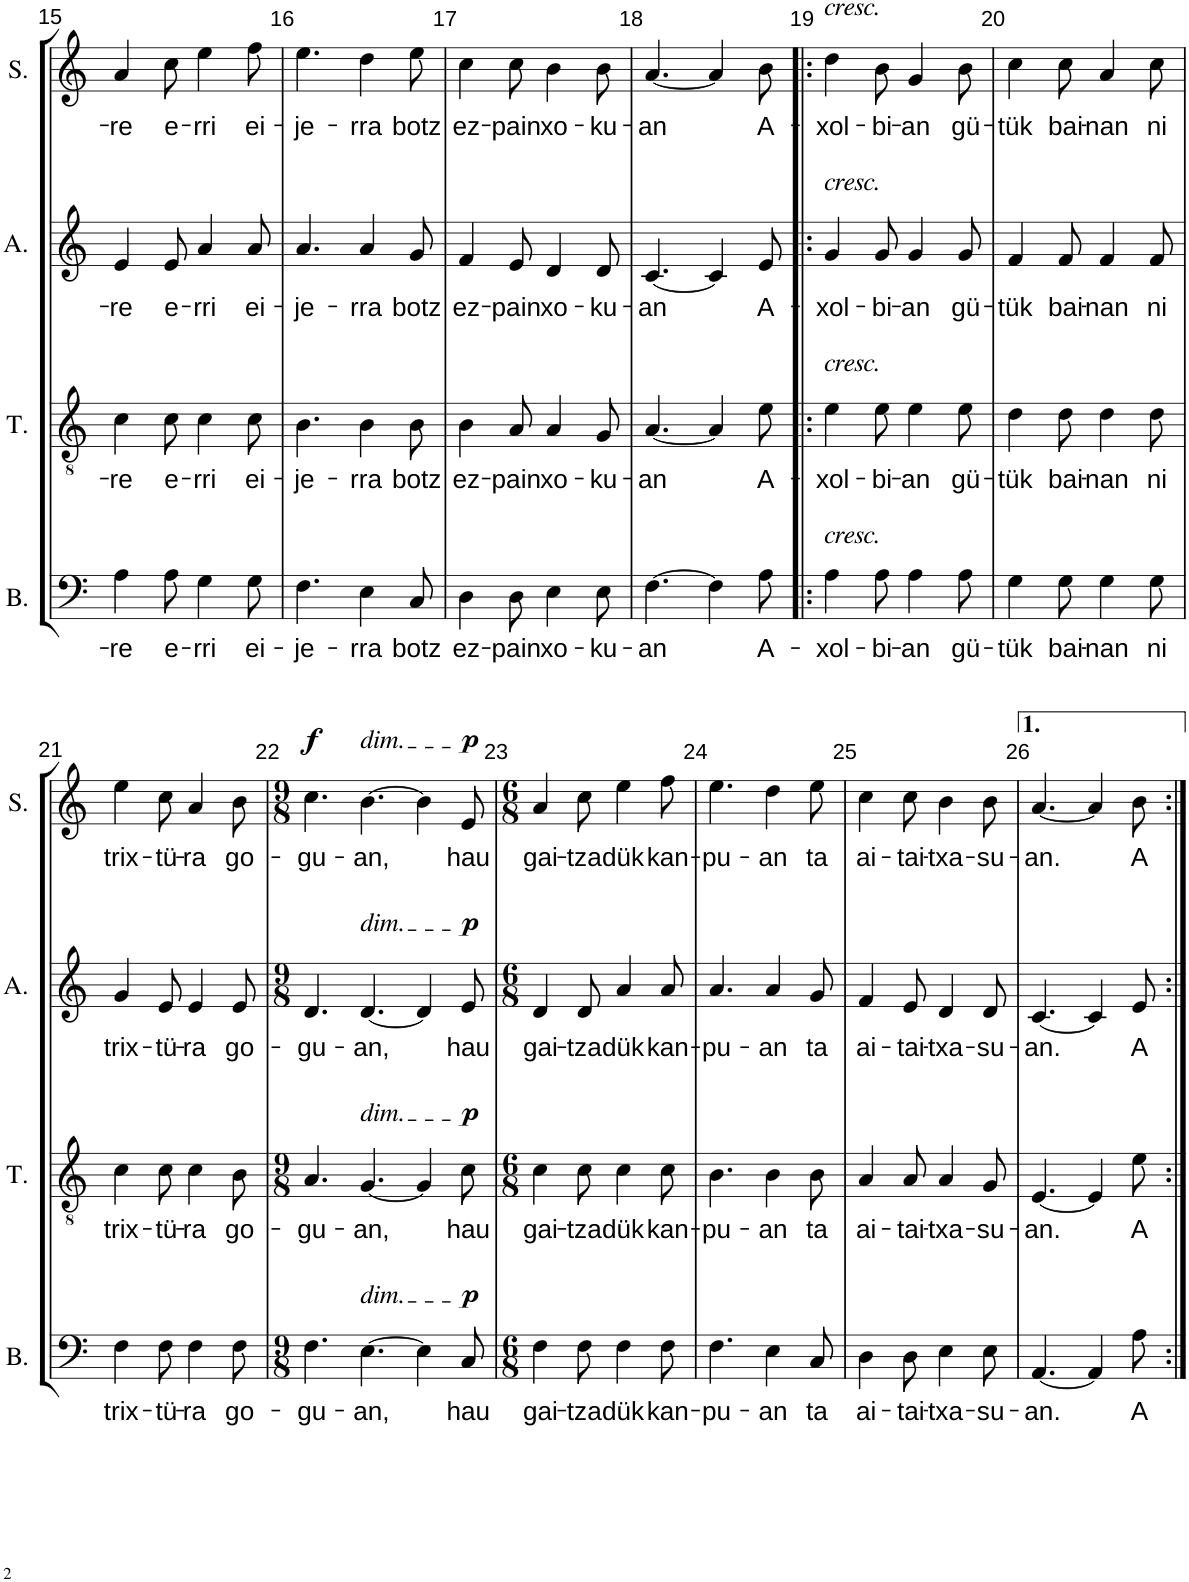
**kern	**text	**dynam	**kern	**text	**dynam	**kern	**text	**dynam	**kern	**text	**dynam
*part4	*part4	*part4	*part3	*part3	*part3	*part2	*part2	*part2	*part1	*part1	*part1
*staff4	*staff4	*staff4	*staff3	*staff3	*staff3	*staff2	*staff2	*staff2	*staff1	*staff1	*staff1
*I"Basse	*	*	*I"Ténor	*	*	*I"Alto	*	*	*I"Soprano	*	*
*I'B.	*	*	*I'T.	*	*	*I'A.	*	*	*I'S.	*	*
!!LO:PB:g=z
*clefF4	*	*	*clefGv2	*	*	*clefG2	*	*	*clefG2	*	*
*k[]	*	*	*k[]	*	*	*k[]	*	*	*k[]	*	*
*M6/8	*	*	*M6/8	*	*	*M6/8	*	*	*M6/8	*	*
=15	=15	=15	=15	=15	=15	=15	=15	=15	=15	=15	=15
!	!LO:LY:b	!	!	!LO:LY:b	!	!	!LO:LY:b	!	!	!LO:LY:b	!
4A\	-re	.	4c\	-re	.	4e/	-re	.	4a/	-re	.
!	!LO:LY:b	!	!	!LO:LY:b	!	!	!LO:LY:b	!	!	!LO:LY:b	!
8A\	e-	.	8c\	e-	.	8e/	e-	.	8cc\	e-	.
!	!LO:LY:b	!	!	!LO:LY:b	!	!	!LO:LY:b	!	!	!LO:LY:b	!
4G\	-rri	.	4c\	-rri	.	4a/	-rri	.	4ee\	-rri	.
!	!LO:LY:b	!	!	!LO:LY:b	!	!	!LO:LY:b	!	!	!LO:LY:b	!
8G\	ei-	.	8c\	ei-	.	8a/	ei-	.	8ff\	ei-	.
=16	=16	=16	=16	=16	=16	=16	=16	=16	=16	=16	=16
!	!LO:LY:b	!	!	!LO:LY:b	!	!	!LO:LY:b	!	!	!LO:LY:b	!
4.F\	-je-	.	4.B\	-je-	.	4.a/	-je-	.	4.ee\	-je-	.
!	!LO:LY:b	!	!	!LO:LY:b	!	!	!LO:LY:b	!	!	!LO:LY:b	!
4E\	-rra	.	4B\	-rra	.	4a/	-rra	.	4dd\	-rra	.
!	!LO:LY:b	!	!	!LO:LY:b	!	!	!LO:LY:b	!	!	!LO:LY:b	!
8C/	botz	.	8B\	botz	.	8g/	botz	.	8ee\	botz	.
=17	=17	=17	=17	=17	=17	=17	=17	=17	=17	=17	=17
!	!LO:LY:b	!	!	!LO:LY:b	!	!	!LO:LY:b	!	!	!LO:LY:b	!
4D\	ez-	.	4B\	ez-	.	4f/	ez-	.	4cc\	ez-	.
!	!LO:LY:b	!	!	!LO:LY:b	!	!	!LO:LY:b	!	!	!LO:LY:b	!
8D\	-pain	.	8A/	-pain	.	8e/	-pain	.	8cc\	-pain	.
!	!LO:LY:b	!	!	!LO:LY:b	!	!	!LO:LY:b	!	!	!LO:LY:b	!
4E\	xo-	.	4A/	xo-	.	4d/	xo-	.	4b\	xo-	.
!	!LO:LY:b	!	!	!LO:LY:b	!	!	!LO:LY:b	!	!	!LO:LY:b	!
8E\	-ku-	.	8G/	-ku-	.	8d/	-ku-	.	8b\	-ku-	.
=18	=18	=18	=18	=18	=18	=18	=18	=18	=18	=18	=18
!	!LO:LY:b	!	!	!LO:LY:b	!	!	!LO:LY:b	!	!	!LO:LY:b	!
[4.F\	-an	.	[4.A/	-an	.	[4.c/	-an	.	[4.a/	-an	.
4F\]	.	.	4A/]	.	.	4c/]	.	.	4a/]	.	.
!	!LO:LY:b	!	!	!LO:LY:b	!	!	!LO:LY:b	!	!	!LO:LY:b	!
8A\	A-	.	8e\	A-	.	8e/	A-	.	8b\	A-	.
=19!|:	=19!|:	=19!|:	=19!|:	=19!|:	=19!|:	=19!|:	=19!|:	=19!|:	=19!|:	=19!|:	=19!|:
!	!	!	!	!	!	!	!	!	!LO:TX:a:i:t=cresc.	!	!
!	!	!	!	!	!	!LO:TX:a:i:t=cresc.	!	!	!	!	!
!	!	!	!LO:TX:a:i:t=cresc.	!	!	!	!	!	!	!	!
!LO:TX:a:i:t=cresc.	!	!	!	!	!	!	!	!	!	!	!
!	!LO:LY:b	!	!	!LO:LY:b	!	!	!LO:LY:b	!	!	!LO:LY:b	!
4A\	-xol-	.	4e\	-xol-	.	4g/	-xol-	.	4dd\	-xol-	.
!	!LO:LY:b	!	!	!LO:LY:b	!	!	!LO:LY:b	!	!	!LO:LY:b	!
8A\	-bi-	.	8e\	-bi-	.	8g/	-bi-	.	8b\	-bi-	.
!	!LO:LY:b	!	!	!LO:LY:b	!	!	!LO:LY:b	!	!	!LO:LY:b	!
4A\	-an	.	4e\	-an	.	4g/	-an	.	4g/	-an	.
!	!LO:LY:b	!	!	!LO:LY:b	!	!	!LO:LY:b	!	!	!LO:LY:b	!
8A\	gü-	.	8e\	gü-	.	8g/	gü-	.	8b\	gü-	.
=20	=20	=20	=20	=20	=20	=20	=20	=20	=20	=20	=20
!	!LO:LY:b	!	!	!LO:LY:b	!	!	!LO:LY:b	!	!	!LO:LY:b	!
4G\	-tük	.	4d\	-tük	.	4f/	-tük	.	4cc\	-tük	.
!	!LO:LY:b	!	!	!LO:LY:b	!	!	!LO:LY:b	!	!	!LO:LY:b	!
8G\	bai-	.	8d\	bai-	.	8f/	bai-	.	8cc\	bai-	.
!	!LO:LY:b	!	!	!LO:LY:b	!	!	!LO:LY:b	!	!	!LO:LY:b	!
4G\	-nan	.	4d\	-nan	.	4f/	-nan	.	4a/	-nan	.
!	!LO:LY:b	!	!	!LO:LY:b	!	!	!LO:LY:b	!	!	!LO:LY:b	!
8G\	ni	.	8d\	ni	.	8f/	ni	.	8cc\	ni	.
!!LO:LB:g=z
=21	=21	=21	=21	=21	=21	=21	=21	=21	=21	=21	=21
!	!LO:LY:b	!	!	!LO:LY:b	!	!	!LO:LY:b	!	!	!LO:LY:b	!
4F\	trix-	.	4c\	trix-	.	4g/	trix-	.	4ee\	trix-	.
!	!LO:LY:b	!	!	!LO:LY:b	!	!	!LO:LY:b	!	!	!LO:LY:b	!
8F\	-tü-	.	8c\	-tü-	.	8e/	-tü-	.	8cc\	-tü-	.
!	!LO:LY:b	!	!	!LO:LY:b	!	!	!LO:LY:b	!	!	!LO:LY:b	!
4F\	-ra	.	4c\	-ra	.	4e/	-ra	.	4a/	-ra	.
!	!LO:LY:b	!	!	!LO:LY:b	!	!	!LO:LY:b	!	!	!LO:LY:b	!
8F\	go-	.	8B\	go-	.	8e/	go-	.	8b\	go-	.
=22	=22	=22	=22	=22	=22	=22	=22	=22	=22	=22	=22
*M9/8	*	*	*M9/8	*	*	*M9/8	*	*	*M9/8	*	*
!	!LO:LY:b	!	!	!LO:LY:b	!	!	!LO:LY:b	!	!	!LO:LY:b	!LO:DY:a
4.F\	-gu-	.	4.A/	-gu-	.	4.d/	-gu-	.	4.cc\	-gu-	f
!	!	!	!	!	!	!	!	!	!LO:TX:a:i:t=dim.	!	!
!	!	!	!	!	!	!LO:TX:a:i:t=dim.	!	!	!	!	!
!	!	!	!LO:TX:a:i:t=dim.	!	!	!	!	!	!	!	!
!LO:TX:a:i:t=dim.	!	!	!	!	!	!	!	!	!	!	!
!	!LO:LY:b	!	!	!LO:LY:b	!	!	!LO:LY:b	!	!	!LO:LY:b	!
[4.E\	-an,	.	[4.G/	-an,	.	[4.d/	-an,	.	[4.b\	-an,	.
4E\]	.	.	4G/]	.	.	4d/]	.	.	4b\]	.	.
!	!LO:LY:b	!LO:DY:a	!	!LO:LY:b	!LO:DY:a	!	!LO:LY:b	!LO:DY:a	!	!LO:LY:b	!LO:DY:a
8C/	hau	p	8c\	hau	p	8e/	hau	p	8e/	hau	p
=23	=23	=23	=23	=23	=23	=23	=23	=23	=23	=23	=23
*M6/8	*	*	*M6/8	*	*	*M6/8	*	*	*M6/8	*	*
!	!LO:LY:b	!	!	!LO:LY:b	!	!	!LO:LY:b	!	!	!LO:LY:b	!
4F\	gai-	.	4c\	gai-	.	4d/	gai-	.	4a/	gai-	.
!	!LO:LY:b	!	!	!LO:LY:b	!	!	!LO:LY:b	!	!	!LO:LY:b	!
8F\	-tza	.	8c\	-tza	.	8d/	-tza	.	8cc\	-tza	.
!	!LO:LY:b	!	!	!LO:LY:b	!	!	!LO:LY:b	!	!	!LO:LY:b	!
4F\	dük	.	4c\	dük	.	4a/	dük	.	4ee\	dük	.
!	!LO:LY:b	!	!	!LO:LY:b	!	!	!LO:LY:b	!	!	!LO:LY:b	!
8F\	kan-	.	8c\	kan-	.	8a/	kan-	.	8ff\	kan-	.
=24	=24	=24	=24	=24	=24	=24	=24	=24	=24	=24	=24
!	!LO:LY:b	!	!	!LO:LY:b	!	!	!LO:LY:b	!	!	!LO:LY:b	!
4.F\	-pu-	.	4.B\	-pu-	.	4.a/	-pu-	.	4.ee\	-pu-	.
!	!LO:LY:b	!	!	!LO:LY:b	!	!	!LO:LY:b	!	!	!LO:LY:b	!
4E\	-an	.	4B\	-an	.	4a/	-an	.	4dd\	-an	.
!	!LO:LY:b	!	!	!LO:LY:b	!	!	!LO:LY:b	!	!	!LO:LY:b	!
8C/	ta	.	8B\	ta	.	8g/	ta	.	8ee\	ta	.
=25	=25	=25	=25	=25	=25	=25	=25	=25	=25	=25	=25
!	!LO:LY:b	!	!	!LO:LY:b	!	!	!LO:LY:b	!	!	!LO:LY:b	!
4D\	ai-	.	4A/	ai-	.	4f/	ai-	.	4cc\	ai-	.
!	!LO:LY:b	!	!	!LO:LY:b	!	!	!LO:LY:b	!	!	!LO:LY:b	!
8D\	-tai-	.	8A/	-tai-	.	8e/	-tai-	.	8cc\	-tai-	.
!	!LO:LY:b	!	!	!LO:LY:b	!	!	!LO:LY:b	!	!	!LO:LY:b	!
4E\	-txa-	.	4A/	-txa-	.	4d/	-txa-	.	4b\	-txa-	.
!	!LO:LY:b	!	!	!LO:LY:b	!	!	!LO:LY:b	!	!	!LO:LY:b	!
8E\	-su-	.	8G/	-su-	.	8d/	-su-	.	8b\	-su-	.
=26	=26	=26	=26	=26	=26	=26	=26	=26	=26	=26	=26
!	!LO:LY:b	!	!	!LO:LY:b	!	!	!LO:LY:b	!	!	!LO:LY:b	!
[4.AA/	-an.	.	[4.E/	-an.	.	[4.c/	-an.	.	[4.a/	-an.	.
4AA/]	.	.	4E/]	.	.	4c/]	.	.	4a/]	.	.
!	!LO:LY:b	!	!	!LO:LY:b	!	!	!LO:LY:b	!	!	!LO:LY:b	!
8A\	A	.	8e\	A	.	8e/	A	.	8b\	A	.
=:|!	=:|!	=:|!	=:|!	=:|!	=:|!	=:|!	=:|!	=:|!	=:|!	=:|!	=:|!
*-	*-	*-	*-	*-	*-	*-	*-	*-	*-	*-	*-
